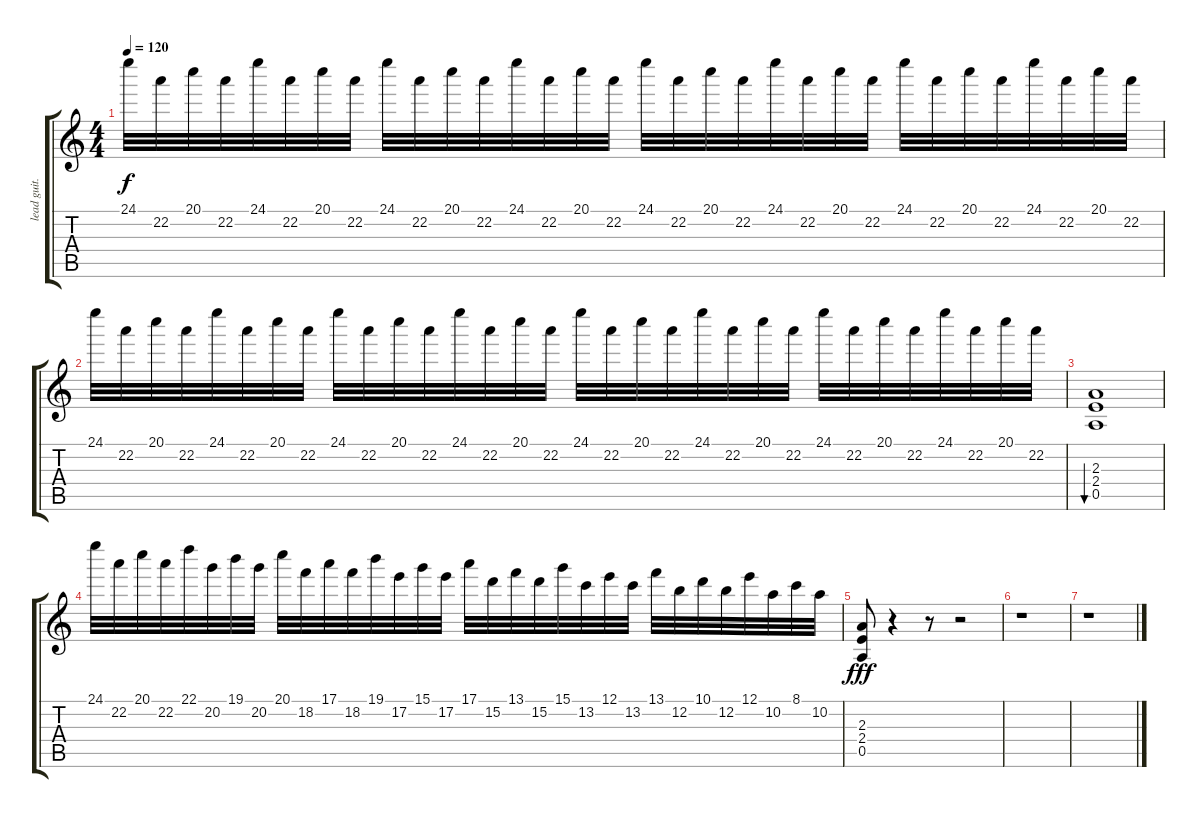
\track ("lead guit." "lead guit.") {instrument distortionguitar}
\staff {score tabs}
\tuning (E4 B3 G3 D3 A2 E2) {hide}
\ts (4 4)
\tempo 120
\clef g2
\ks c
24.1.32{dy f} 22.2.32 20.1.32 22.2.32 24.1.32 22.2.32 20.1.32 22.2.32 24.1.32 22.2.32 20.1.32 22.2.32 24.1.32 22.2.32 20.1.32 22.2.32 24.1.32 22.2.32 20.1.32 22.2.32 24.1.32 22.2.32 20.1.32 22.2.32 24.1.32 22.2.32 20.1.32 22.2.32 24.1.32 22.2.32 20.1.32 22.2.32 |
24.1.32 22.2.32 20.1.32 22.2.32 24.1.32 22.2.32 20.1.32 22.2.32 24.1.32 22.2.32 20.1.32 22.2.32 24.1.32 22.2.32 20.1.32 22.2.32 24.1.32 22.2.32 20.1.32 22.2.32 24.1.32 22.2.32 20.1.32 22.2.32 24.1.32 22.2.32 20.1.32 22.2.32 24.1.32 22.2.32 20.1.32 22.2.32 |
(2.3 2.4 0.5).1{bu 480} |
24.1.32 22.2.32 20.1.32 22.2.32 22.1.32 20.2.32 19.1.32 20.2.32 20.1.32 18.2.32 17.1.32 18.2.32 19.1.32 17.2.32 15.1.32 17.2.32 17.1.32 15.2.32 13.1.32 15.2.32 15.1.32 13.2.32 12.1.32 13.2.32 13.1.32 12.2.32 10.1.32 12.2.32 12.1.32 10.2.32 8.1.32 10.2.32 |
(2.3 2.4 0.5).8{dy fff} r.4 r.8 r.2 |
r.1 |
r.1
